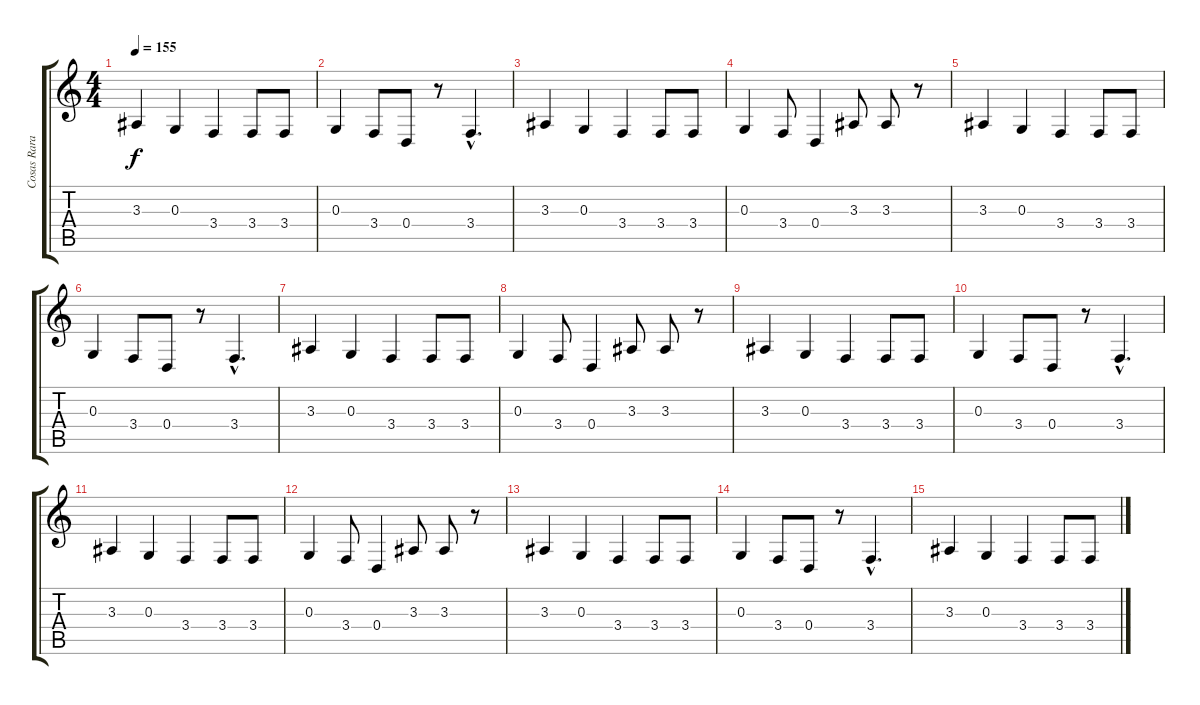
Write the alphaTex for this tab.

\track ("Cosas Raras 2" "Cosas Rara") {instrument altosax}
\staff {score tabs}
\tuning (E4 B3 G3 D3 A2 E2) {hide}
\ts (4 4)
\tempo 155
\clef g2
\ks c
3.3.4{dy f instrument altosax} 0.3.4 3.4.4 3.4.8 3.4.8 |
0.3.4 3.4.8 0.4.8 r.8 3.4{hac}.4{d} |
3.3.4 0.3.4 3.4.4 3.4.8 3.4.8 |
0.3.4 3.4.8 0.4.4 3.3.8 3.3.8 r.8 |
3.3.4 0.3.4 3.4.4 3.4.8 3.4.8 |
0.3.4 3.4.8 0.4.8 r.8 3.4{hac}.4{d} |
3.3.4 0.3.4 3.4.4 3.4.8 3.4.8 |
0.3.4 3.4.8 0.4.4 3.3.8 3.3.8 r.8 |
3.3.4 0.3.4 3.4.4 3.4.8 3.4.8 |
0.3.4 3.4.8 0.4.8 r.8 3.4{hac}.4{d} |
3.3.4 0.3.4 3.4.4 3.4.8 3.4.8 |
0.3.4 3.4.8 0.4.4 3.3.8 3.3.8 r.8 |
3.3.4 0.3.4 3.4.4 3.4.8 3.4.8 |
0.3.4 3.4.8 0.4.8 r.8 3.4{hac}.4{d} |
3.3.4 0.3.4 3.4.4 3.4.8 3.4.8
